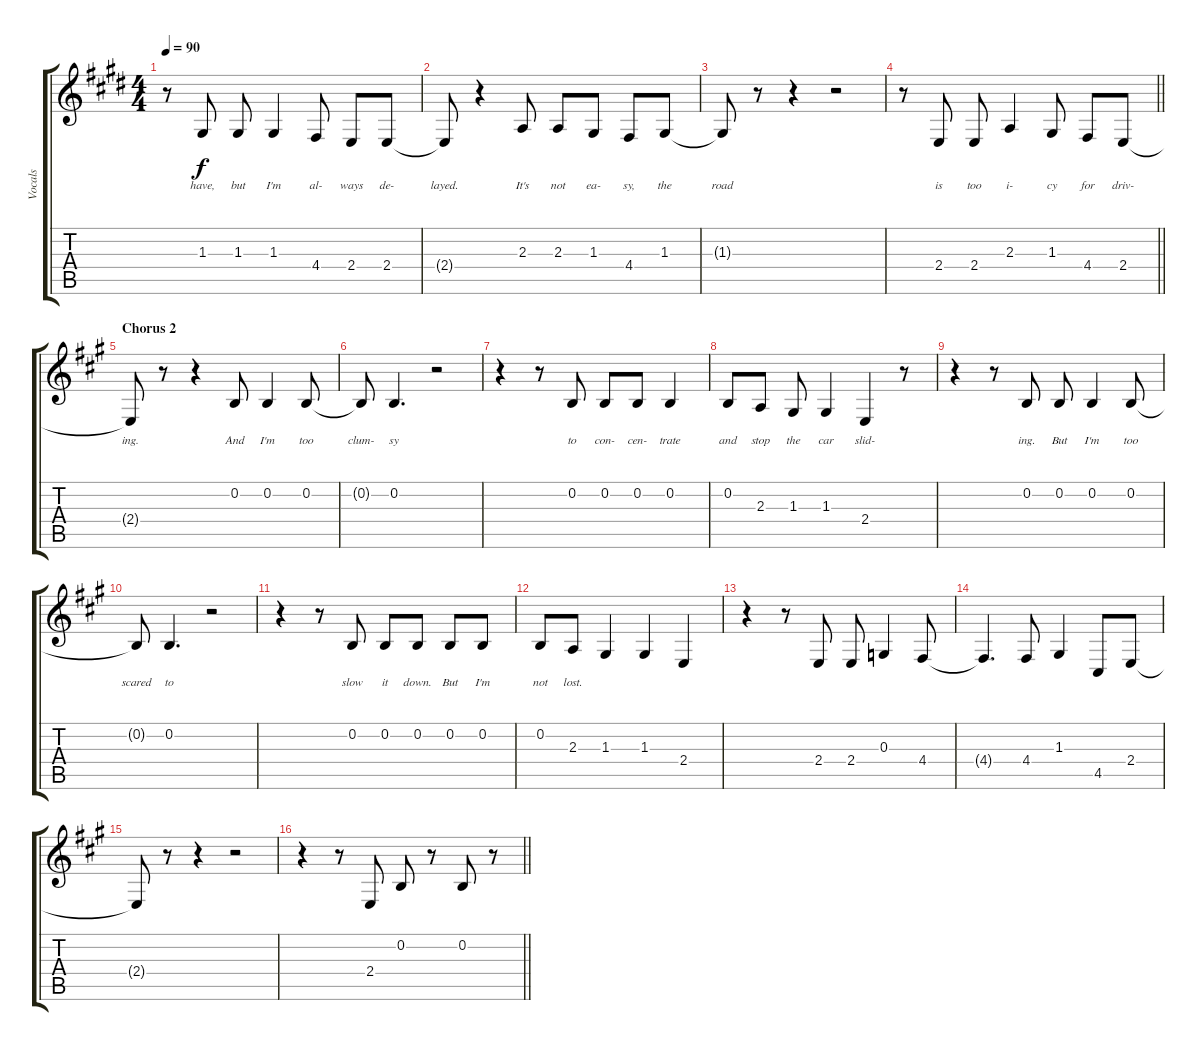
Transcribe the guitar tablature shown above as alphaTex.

\track ("Vocals" "Vocals") {instrument altosax}
\staff {score tabs}
\tuning (E4 B3 G3 D3 A2 E2) {hide}
\ts (4 4)
\tempo 90
\clef g2
\ks e
r.8{dy f} 1.3.8{lyrics (0 "have,") lyrics (1 "") lyrics (2 "") lyrics (3 "") lyrics (4 "")} 1.3.8{lyrics (0 "but") lyrics (1 "") lyrics (2 "") lyrics (3 "") lyrics (4 "")} 1.3.4{lyrics (0 "I'm") lyrics (1 "") lyrics (2 "") lyrics (3 "") lyrics (4 "")} 4.4.8{lyrics (0 "al-") lyrics (1 "") lyrics (2 "") lyrics (3 "") lyrics (4 "")} 2.4.8{lyrics (0 "ways") lyrics (1 "") lyrics (2 "") lyrics (3 "") lyrics (4 "")} 2.4.8{lyrics (0 "de-") lyrics (1 "") lyrics (2 "") lyrics (3 "") lyrics (4 "")} |
2.4{t}.8{lyrics (0 "layed.") lyrics (1 "") lyrics (2 "") lyrics (3 "") lyrics (4 "")} r.4 2.3.8{lyrics (0 "It's") lyrics (1 "") lyrics (2 "") lyrics (3 "") lyrics (4 "")} 2.3.8{lyrics (0 "not") lyrics (1 "") lyrics (2 "") lyrics (3 "") lyrics (4 "")} 1.3.8{lyrics (0 "ea-") lyrics (1 "") lyrics (2 "") lyrics (3 "") lyrics (4 "")} 4.4.8{lyrics (0 "sy,") lyrics (1 "") lyrics (2 "") lyrics (3 "") lyrics (4 "")} 1.3.8{lyrics (0 "the") lyrics (1 "") lyrics (2 "") lyrics (3 "") lyrics (4 "")} |
1.3{t}.8{lyrics (0 "road") lyrics (1 "") lyrics (2 "") lyrics (3 "") lyrics (4 "")} r.8 r.4 r.2 |
\barLineRight lightlight
r.8 2.4.8{lyrics (0 "is") lyrics (1 "") lyrics (2 "") lyrics (3 "") lyrics (4 "")} 2.4.8{lyrics (0 "too") lyrics (1 "") lyrics (2 "") lyrics (3 "") lyrics (4 "")} 2.3.4{lyrics (0 "i-") lyrics (1 "") lyrics (2 "") lyrics (3 "") lyrics (4 "")} 1.3.8{lyrics (0 "cy") lyrics (1 "") lyrics (2 "") lyrics (3 "") lyrics (4 "")} 4.4.8{lyrics (0 "for") lyrics (1 "") lyrics (2 "") lyrics (3 "") lyrics (4 "")} 2.4.8{lyrics (0 "driv-") lyrics (1 "") lyrics (2 "") lyrics (3 "") lyrics (4 "")} |
\section ("" "Chorus 2")
\ks a
2.4{t}.8{lyrics (0 "ing.") lyrics (1 "") lyrics (2 "") lyrics (3 "") lyrics (4 "")} r.8 r.4 0.2.8{lyrics (0 "And") lyrics (1 "") lyrics (2 "") lyrics (3 "") lyrics (4 "")} 0.2.4{lyrics (0 "I'm") lyrics (1 "") lyrics (2 "") lyrics (3 "") lyrics (4 "")} 0.2.8{lyrics (0 "too") lyrics (1 "") lyrics (2 "") lyrics (3 "") lyrics (4 "")} |
0.2{t}.8{lyrics (0 "clum-") lyrics (1 "") lyrics (2 "") lyrics (3 "") lyrics (4 "")} 0.2.4{d lyrics (0 "sy") lyrics (1 "") lyrics (2 "") lyrics (3 "") lyrics (4 "")} r.2 |
r.4 r.8 0.2.8{lyrics (0 "to") lyrics (1 "") lyrics (2 "") lyrics (3 "") lyrics (4 "")} 0.2.8{lyrics (0 "con-") lyrics (1 "") lyrics (2 "") lyrics (3 "") lyrics (4 "")} 0.2.8{lyrics (0 "cen-") lyrics (1 "") lyrics (2 "") lyrics (3 "") lyrics (4 "")} 0.2.4{lyrics (0 "trate") lyrics (1 "") lyrics (2 "") lyrics (3 "") lyrics (4 "")} |
0.2.8{lyrics (0 "and") lyrics (1 "") lyrics (2 "") lyrics (3 "") lyrics (4 "")} 2.3.8{lyrics (0 "stop") lyrics (1 "") lyrics (2 "") lyrics (3 "") lyrics (4 "")} 1.3.8{lyrics (0 "the") lyrics (1 "") lyrics (2 "") lyrics (3 "") lyrics (4 "")} 1.3.4{lyrics (0 "car") lyrics (1 "") lyrics (2 "") lyrics (3 "") lyrics (4 "")} 2.4.4{lyrics (0 "slid-") lyrics (1 "") lyrics (2 "") lyrics (3 "") lyrics (4 "")} r.8 |
r.4 r.8 0.2.8{lyrics (0 "ing.") lyrics (1 "") lyrics (2 "") lyrics (3 "") lyrics (4 "")} 0.2.8{lyrics (0 "But") lyrics (1 "") lyrics (2 "") lyrics (3 "") lyrics (4 "")} 0.2.4{lyrics (0 "I'm") lyrics (1 "") lyrics (2 "") lyrics (3 "") lyrics (4 "")} 0.2.8{lyrics (0 "too") lyrics (1 "") lyrics (2 "") lyrics (3 "") lyrics (4 "")} |
0.2{t}.8{lyrics (0 "scared") lyrics (1 "") lyrics (2 "") lyrics (3 "") lyrics (4 "")} 0.2.4{d lyrics (0 "to") lyrics (1 "") lyrics (2 "") lyrics (3 "") lyrics (4 "")} r.2 |
r.4 r.8 0.2.8{lyrics (0 "slow") lyrics (1 "") lyrics (2 "") lyrics (3 "") lyrics (4 "")} 0.2.8{lyrics (0 "it") lyrics (1 "") lyrics (2 "") lyrics (3 "") lyrics (4 "")} 0.2.8{lyrics (0 "down.") lyrics (1 "") lyrics (2 "") lyrics (3 "") lyrics (4 "")} 0.2.8{lyrics (0 "But") lyrics (1 "") lyrics (2 "") lyrics (3 "") lyrics (4 "")} 0.2.8{lyrics (0 "I'm") lyrics (1 "") lyrics (2 "") lyrics (3 "") lyrics (4 "")} |
0.2.8{lyrics (0 "not") lyrics (1 "") lyrics (2 "") lyrics (3 "") lyrics (4 "")} 2.3.8{lyrics (0 "lost.") lyrics (1 "") lyrics (2 "") lyrics (3 "") lyrics (4 "")} 1.3.4 1.3.4 2.4.4 |
r.4 r.8 2.4.8 2.4.8 0.3.4 4.4.8 |
4.4{t}.4{d} 4.4.8 1.3.4 4.5.8 2.4.8 |
2.4{t}.8 r.8 r.4 r.2 |
\barLineRight lightlight
r.4 r.8 2.4.8 0.2.8 r.8 0.2.8 r.8
